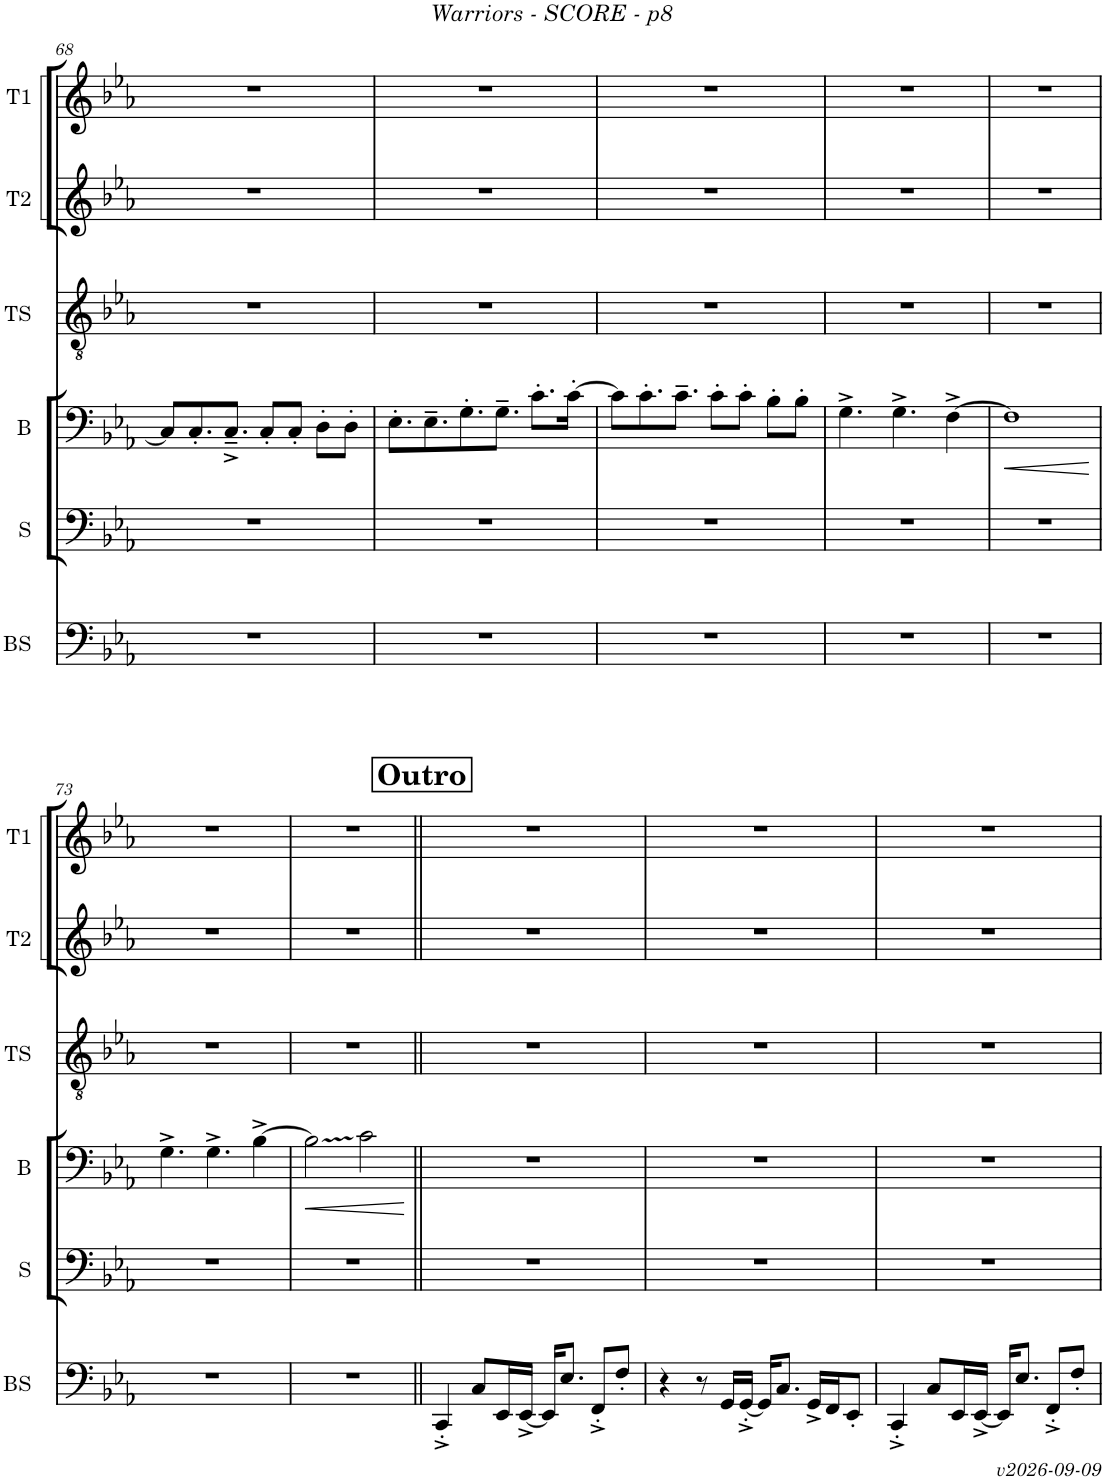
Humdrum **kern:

**kern	**kern	**kern	**dynam	**kern	**kern	**kern
*part6	*part5	*part4	*part4	*part3	*part2	*part1
*staff6	*staff5	*staff4	*staff4	*staff3	*staff2	*staff1
*I"Bari Sax	*I"Sousa	*I"Trombone	*	*I"Tenor Sax	*I"Trumpet 2	*I"Trumpet 1
*I'BS	*I'S	*	*	*I'TS	*I'T2	*I'T1
!!LO:PB:g=z
*clefF4	*clefF4	*clefF4	*	*clefGv2	*clefG2	*clefG2
*Trd12c21	*	*	*	*Trd8c14	*Trd1c2	*Trd1c2
*k[b-e-a-]	*k[b-e-a-]	*k[b-e-a-]	*	*k[b-e-a-]	*k[b-e-a-]	*k[b-e-a-]
*M4/4	*M4/4	*M4/4	*	*M4/4	*M4/4	*M4/4
=68	=68	=68	=68	=68	=68	=68
1r	1r	8C/L]	.	1r	1r	1r
.	.	8.C'/	.	.	.	.
.	.	8.C~^/J	.	.	.	.
.	.	8C'/L	.	.	.	.
.	.	8C'/J	.	.	.	.
.	.	8D'\L	.	.	.	.
.	.	8D'\J	.	.	.	.
=69	=69	=69	=69	=69	=69	=69
1r	1r	8.E-'\L	.	1r	1r	1r
.	.	8.E-~\	.	.	.	.
.	.	8.G'\	.	.	.	.
.	.	8.G~\J	.	.	.	.
.	.	8.c'\L	.	.	.	.
.	.	[16c'\Jk	.	.	.	.
=70	=70	=70	=70	=70	=70	=70
1r	1r	8c\L]	.	1r	1r	1r
.	.	8.c'\	.	.	.	.
.	.	8.c~\J	.	.	.	.
.	.	8c'\L	.	.	.	.
.	.	8c'\J	.	.	.	.
.	.	8B-'\L	.	.	.	.
.	.	8B-'\J	.	.	.	.
=71	=71	=71	=71	=71	=71	=71
1r	1r	4.G^\	.	1r	1r	1r
.	.	4.G^\	.	.	.	.
.	.	[4F^\	.	.	.	.
=72	=72	=72	=72	=72	=72	=72
!	!	!	!LO:HP:b	!	!	!
1r	1r	1F]	<	1r	1r	1r
.	.	.	[	.	.	.
!!LO:LB:g=z
=73	=73	=73	=73	=73	=73	=73
1r	1r	4.G^\	.	1r	1r	1r
.	.	4.G^\	.	.	.	.
.	.	[4B-^\	.	.	.	.
=74	=74	=74	=74	=74	=74	=74
!	!	!	!LO:HP:b	!	!	!
1r	1r	2B-\]	<	1r	1r	1r
.	.	2c\	.	.	.	.
.	.	.	[	.	.	.
!!LO:REH:place=s1:a:B:fs=14:t=Outro
=75||	=75||	=75||	=75||	=75||	=75||	=75||
4CC'^/	1r	1r	.	1r	1r	1r
8C/L	.	.	.	.	.	.
16EE-/L	.	.	.	.	.	.
[16EE-^/JJ	.	.	.	.	.	.
16EE-/KL]	.	.	.	.	.	.
8.E-/J	.	.	.	.	.	.
8FF'^/L	.	.	.	.	.	.
8F'/J	.	.	.	.	.	.
=76	=76	=76	=76	=76	=76	=76
4r	1r	1r	.	1r	1r	1r
8r	.	.	.	.	.	.
16GG/LL	.	.	.	.	.	.
[16GG'^/JJ	.	.	.	.	.	.
16GG/KL]	.	.	.	.	.	.
8.C/J	.	.	.	.	.	.
16GG^/LL	.	.	.	.	.	.
16FF/J	.	.	.	.	.	.
8EE-'/J	.	.	.	.	.	.
=77	=77	=77	=77	=77	=77	=77
4CC'^/	1r	1r	.	1r	1r	1r
8C/L	.	.	.	.	.	.
16EE-/L	.	.	.	.	.	.
[16EE-^/JJ	.	.	.	.	.	.
16EE-/KL]	.	.	.	.	.	.
8.E-/J	.	.	.	.	.	.
8FF'^/L	.	.	.	.	.	.
8F'/J	.	.	.	.	.	.
=	=	=	=	=	=	=
*-	*-	*-	*-	*-	*-	*-
